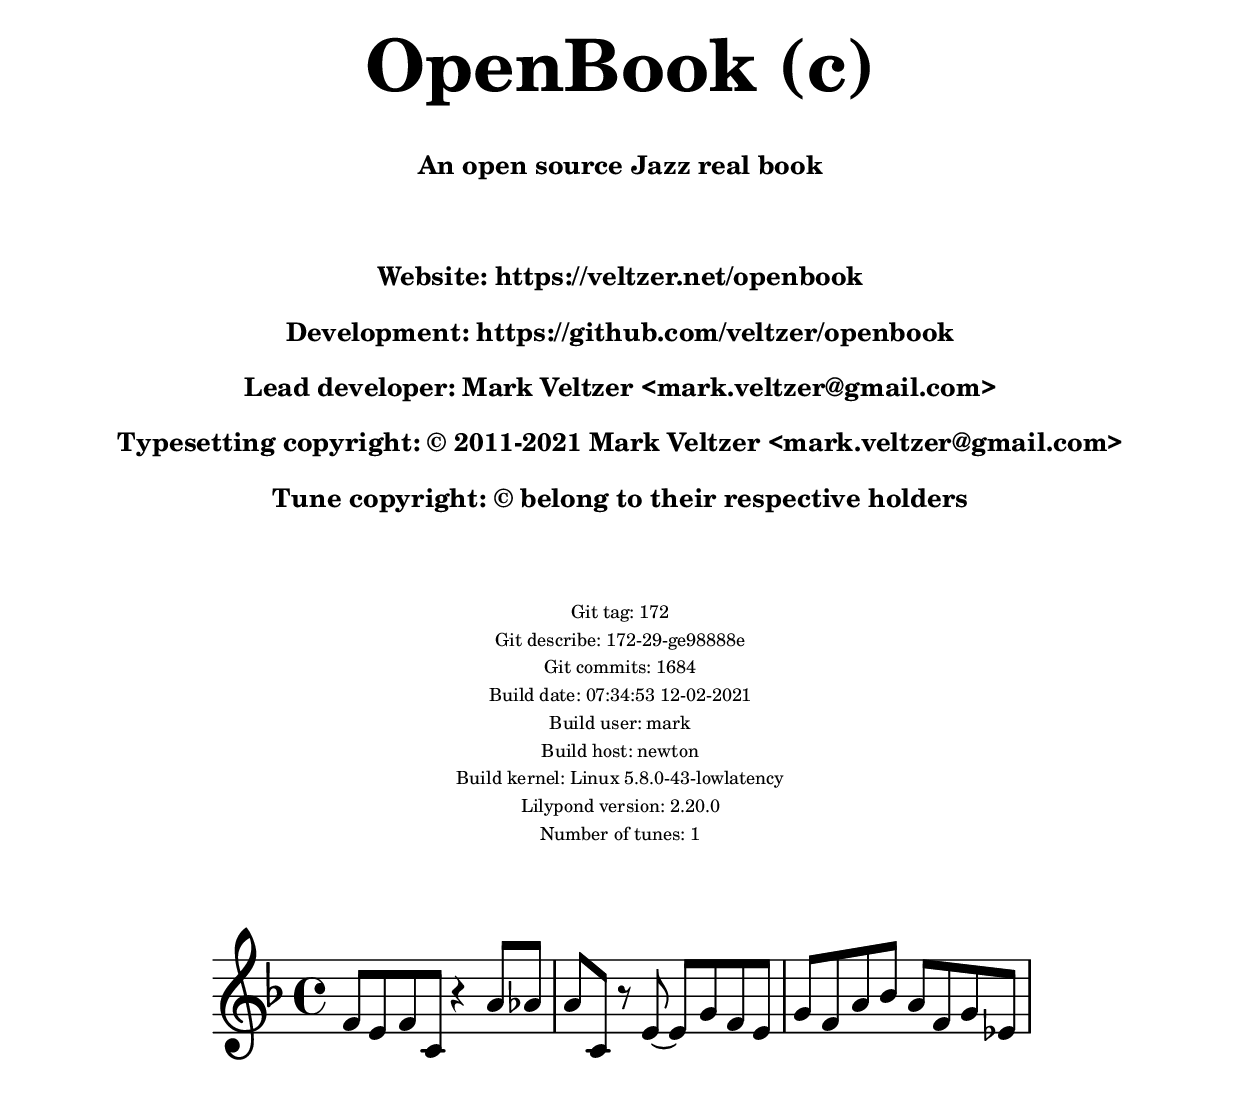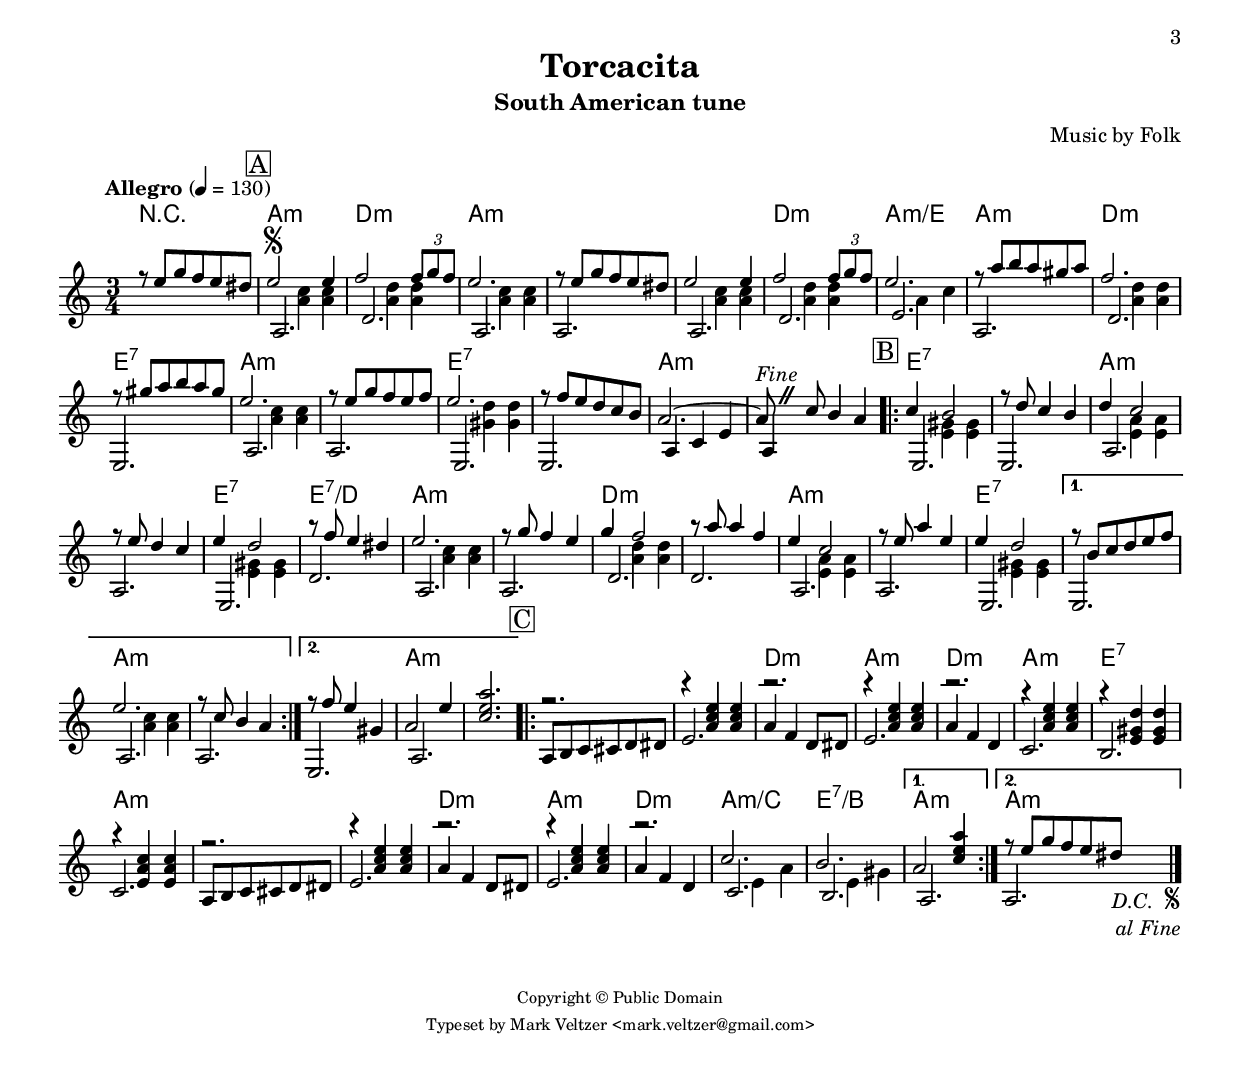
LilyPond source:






% lets emit the definitions

% end verbatim - this comment is a hack to prevent texinfo.tex
% from choking on non-European UTF-8 subsets

% this version tag will keep me compiling only on this version of lilypond.
%=====================================================================

\version "2.20.0"

% lets define a variable to hold the formatted build date (man 3 strftime):
%date=#(strftime "%T %d-%m-%Y" (localtime (current-time)))
%lilypond_version=#(lilypond-version)

% setting instruments for midi generation (bah - this doesn't work...)
%=====================================================================
%\set ChordNames.midiInstrument = #"acoustic grand"
%\set Staff.midiInstrument = #"flute"
%\set PianoStaff.instrumentName = #"acoustic grand"
% do not show chords unless they change...
%\set chordChanges = ##t

% number of staffs per page (this does not work because of my breaks)
%\paper {
%	system-count = #7
%}

\paper {
%% reduce spaces between systems and the bottom (taken from the lilypond
%% documentation and found the relevant variable)
%% the result of this is that I can fit 8 single staffs in one page
%% which is ideal for Jazz (think 32 bar divided into 8 lines of 4 bars each...).
%% I should really only apply this thing for Jazz tunes but that is a TODO item.
%% default is 4\mm - 3 already causes 8 staffs to take 2 pages
	between-system-padding = 2\mm
%% default is 20\mm
%% between-system-space = 16\mm
%% ragged-last-bottom = ##f
%% ragged-bottom = ##f

%% make lilypond increase the distance of the footer from the bottom of the page
%% it seems that if you don't do something like this you're going to have
%% a real problem seeing the footer in postscript printing....
%%bottom-margin = 2.5\cm

%% from /usr/share/lilypond/2.12.3/ly/titling-init.ly
%% to stop lilypond from printing footers...
	oddFooterMarkup = \markup {}

%% prevent lilypond from printing the headers...

	scoreTitleMarkup = \markup {}
	bookTitleMarkup = \markup {}
}
\layout {
%% don't have the first line indented
	indent = 0.0 \cm
%% don't know what this is (taken from Laurent Martelli...)
%%textheight = 1.5\cm

	\context {
		\Score
	%% change the size of the text fonts
	%%\override LyricText #'font-family = #'typewriter
		\override LyricText #'font-size = #'-2

	%% set the style of the chords to Jazz - I don't see this making any effect
		\override ChordName #'style = #'jazz
	%%\override ChordName #'word-space = #2

	%% set the chord size and font
	%%\override ChordName #'font-series = #'bold
	%%\override ChordName #'font-family = #'roman
	%%\override ChordName #'font-size = #-1

	%% don't show bar numbers (for jazz it makes it too cluttery)
		\remove "Bar_number_engraver"
	}
}
% reduce the font size (taken from the lilypond info documentation, default is 20)
#(set-global-staff-size 17.82)

% There is no need to set the paper size to a4 since it is the default.
% make lilypond use paper of size a4 (Is this the default ?!?)
%#(set-default-paper-size "a4")
%)

% Don't have textedit:// links for every note in the pdf file.
% This reduces the size of the pdf by a lot
\pointAndClickOff

% chord related matters
myChordDefinitions={
	<c ees ges bes des' fes' aes'>-\markup \super {7alt}
	<c e g bes f'>-\markup \super {7sus}
	<c e g bes d f'>-\markup \super {9sus}
	<c e g f'>-\markup \super {sus}
	<c ees ges bes>-\markup { "m" \super { "7 " \flat "5" } }
	<c ees ges beses>-\markup { "dim" \super { "7" } }
	<c ees ges>-\markup { "dim" }
%%<c e g b>-\markup { "maj7" }
	<c e gis bes d'>-\markup { \super { "9 " \sharp "5" } }
	<c e g bes d' a'>-\markup \super {13}
	<c e g bes d' fis'>-\markup { \super { "9 " \sharp "11" } }
}
myChordExceptions=#(append
	(sequential-music-to-chord-exceptions myChordDefinitions #t)
	ignatzekExceptions
)

% some macros to be reused all over
% =====================================================================
myBreak=\break
% do line breaks really matter?
myEndLine=\break
%myEndLine={}
myEndLineVoltaNotLast={}
myEndLineVoltaLast=\break
myEndLineVolta=\break
partBar=\bar "||"
endBar=\bar "|."
startBar=\bar ".|"
startRepeat=\bar "|:"
endRepeat=\bar ":|"
startTune={}
endTune=\bar "|."
myFakeEndLine={}
mySegno=\mark \markup { \musicglyph #"scripts.segno" }
myCoda=\mark \markup { \musicglyph #"scripts.coda" }

% some functions to be reused all over
% =====================================================================
% A wrapper for section markers that allows us to control their formatting

% You can have a circle instead of a box using:
% \mark \markup { \circle #mark }
myMark =
#(define-music-function
	(parser location mark)
	(markup?)
	#{
	\mark \markup { \box #mark }
	#})
myWordMark =
#(define-music-function
	(parser location mark)
	(markup?)
	#{
	\mark \markup { \box #mark }
	#})
% grace that does appoggiatura
%\grace $notes
myGrace = #(define-music-function (parser location notes) (ly:music?) #{ \appoggiatura $notes #})
% grace that does nothing
%myGrace = #(define-music-function (parser location notes) (ly:music?) #{ #})

% this is a macro that * really * breaks lines. You don't really need this since a regular \break will work
% AS LONG AS you have the '\remove Bar_engraver' enabled...
hardBreak={ \bar "" \break }
% a macro to make vertical space
verticalSpace=\markup { \null }

% macros to help in parenthesizing chords
% see the playground area for openbook and http://lilypond.1069038.n5.nabble.com/Parenthesizing-chord-names-td44370.html
#(define (left-parenthesis-ignatzek-chord-names in-pitches bass inversion context) (markup #:line ("(" (ignatzek-chord-names in-pitches bass inversion context))))
#(define (right-parenthesis-ignatzek-chord-names in-pitches bass inversion context) (markup #:line ((ignatzek-chord-names in-pitches bass inversion context) ")")))
#(define (parenthesis-ignatzek-chord-names in-pitches bass inversion context) (markup #:line ("(" (ignatzek-chord-names in-pitches bass inversion context) ")")))
LPC = { \once \set chordNameFunction = #left-parenthesis-ignatzek-chord-names }
RPC = { \once \set chordNameFunction = #right-parenthesis-ignatzek-chord-names }
OPC = { \once \set chordNameFunction = #parenthesis-ignatzek-chord-names }

% some macros for marking parts of jazz tunes
% =====================================================================
startSong={}
% If we want endings of parts to be denoted by anything we need
% to find a smarter function that this since this will tend
% to make other things disapper (repeat markings etc)
%endSong=\bar "|."
endSong={}
startPart={}
% If we want endings of parts to be denoted by anything we need
% to find a smarter function that this since this will tend
% to make other things disapper (repeat markings etc)
% endPart=\bar "||"
endPart={}
startChords={
%% this causes chords that do not change to disappear...
	\set chordChanges = ##t
%% use my own chord exceptions
	\set chordNameExceptions = #myChordExceptions
}
endChords={}


% lets always include guitar definitions
\include "predefined-guitar-fretboards.ly"

% book header
%\book {
%% this is the title page
	\bookpart {
		\markup {
			\column {
				\null
				\null
				\null
				\null
				\null
				\null
				\null
				\null
				\null
				\null
				\fill-line { \fontsize #11 \bold "OpenBook (c)"}
				\null
				\null
				\fill-line { \larger \larger \bold "An open source Jazz real book" }
				\null
				\null
				\null
				\fill-line {
					\huge \bold \concat {
						"Website: "
						\with-url #"https://veltzer.net/openbook" https://veltzer.net/openbook
					}
				}
				\null
				\fill-line {
					\huge \bold \concat {
						"Development: "
						\with-url #"https://github.com/veltzer/openbook" https://github.com/veltzer/openbook
					}
				}
				\null
				\fill-line {
					\huge \bold \concat {
						"Lead developer: Mark Veltzer "
						"<" \with-url #"mailto:mark.veltzer@gmail.com" mark.veltzer@gmail.com ">"
					}
				}
				\null
				\fill-line {
					\huge \bold \concat {
						"Typesetting copyright: © 2011-"
						2021
						" Mark Veltzer "
						"<" \with-url #"mailto:mark.veltzer@gmail.com" mark.veltzer@gmail.com ">"
					}
				}
				\null
				\fill-line { \huge \bold "Tune copyright: © belong to their respective holders" }
				\null
				\null
				\null
				\fill-line { \small "Git tag: 172" }
				\fill-line { \small "Git describe: 172-29-ge98888e" }
				\fill-line { \small "Git commits: 1684" }
				\fill-line { \small "Build date: 07:34:53 12-02-2021" }
				\fill-line { \small "Build user: mark" }
				\fill-line { \small "Build host: newton" }
				\fill-line { \small "Build kernel: Linux 5.8.0-43-lowlatency" }
				\fill-line { \small "Lilypond version: 2.20.0" }
				\fill-line { \small "Number of tunes: 1" }
				\null
				\null
				\null
			}
		}
		\score {
			<<
				\new Staff="Melody" {
					\new Voice="Voice"
					\relative c' {
						\time 4/4
						\key f \major
						\set fontSize = #-3
						f8 e f c r4 a'8 aes | a c, r e~ e g f e | g f a bes a f g ees
					}
				}
			>>
			\layout {
				#(layout-set-staff-size 35)
				indent = 2.6\cm
			}
		}
	}

\markuplist \table-of-contents
\pageBreak

% from here everything needs to go into a loop

% include anything the user wants before the bookpart starts



PartChords=\chordmode {
	\startSong
	\startChords

%% there is no need to worry about which instrument plays the chords
%% since they will not be heard...

	r2. |

	a:m | d:m | a2.*2:m | \myFakeEndLine
	a2.:m | d:m | a:m/e | a:m | \myFakeEndLine
	d:m | e:7 | a2.*2:m | \myFakeEndLine
	e:7 | a:m | \myFakeEndLine

	\repeat volta 2 {
		e2.*2:7 | a:m | \myFakeEndLine
		e2.:7 | e:7/d | a2.*2:m | \myFakeEndLine
		d:m | a:m | \myFakeEndLine
		e2.:7 |
	} \alternative {
		{ e2.:7 | a2.*2:m | }
		{ e2.:7 | a2.*2:m | }
	} \myFakeEndLine

	\repeat volta 2 {
		a2.*2:m | d2.:m | a:m | \myFakeEndLine
		d:m | a:m | e:7 | a:m | \myFakeEndLine
		a2.*2:m | d2.:m | a:m | \myFakeEndLine
		d:m | a:m/c | e:7/b |
	} \alternative {
		{ a:m | }
		{ a:m | }
	} \myFakeEndLine

	\endChords
	\endSong
}

PartHighVoice=\relative c' {

	\tempo "Allegro" 4 = 130
	\time 3/4
	\key c \major

%% this is to let lily know that this is voice one
	\voiceOne

	r8 e' g f e dis |

	\myMark "A"
	e2\segno e4 | f2 \tuplet 3/2 {f8 g f} | e2. | r8 e g f e dis | \myFakeEndLine
	e2 e4 | f2 \tuplet 3/2 {f8 g f} | e2. | r8 a b a gis a | \myFakeEndLine
	f2. | r8 gis a b a gis | e2. | r8 e g f e f | \myFakeEndLine
	e2. | r8 f e d c b | a2. ~ | a8-\markup { \italic "Fine" }
	\override BreathingSign.text = \markup {
		\musicglyph #"scripts.caesura.straight"
	}
	\breathe
	c b4 a | \myFakeEndLine

	\myMark "B"
	\repeat volta 2 {
		c4 b2 | r8 d c4 b | d c2 | r8 e d4 c | \myFakeEndLine
		e d2 | r8 f e4 dis | e2. | r8 g f4 e | \myFakeEndLine
		g f2 | r8 a a4 f | e c2 | r8 e a4 e | \myFakeEndLine
		e d2 |
	} \alternative {
		{ r8 b c d e f | e2. | r8 c b4 a | }
		{ r8 f' e4 gis, | a2 e'4 | <c e a>2. | }
	} \myFakeEndLine

	\myMark "C"
	\repeat volta 2 {
		r2. | r4 <a c e> <a c e> | r2. | r4 <a c e> <a c e> | \myFakeEndLine
		r2. | r4 <a c e> <a c e> | r4 <e gis d'> <e gis d'> | r4 <e a c> <e a c> | \myFakeEndLine
		r2. | r4 <a c e> <a c e> | r2. | r4 <a c e> <a c e> | \myFakeEndLine
		r2. | c | b |
	} \alternative {
		{ a2 <c e a>4 | }
		{ r8 e g f e dis_\markup {
			\center-column {
				\line
				{ \italic "D.C. "
				\tiny \raise #1
				\musicglyph #"scripts.segno"
				}
				\italic " al Fine"
			}
		} | }
	} \myFakeEndLine

	\endTune
}

PartMidVoice=\relative c' {
	\time 3/4

%% this is to let lily know that this is voice one
	\voiceTwo

	s2. |

	s4 <a' c> <a c> | s <a d> <a d> | s <a c> <a c> | s2. |
	s4 <a c> <a c> | s <a d> <a d> | s a c | s2. |
	s4 <a d> <a d> | s2. | s4 <a c> <a c> | s2. |
	s4 <gis d'> <gis d'> | s2. | s | s |

	\repeat volta 2 {
		s4 <e gis> <e gis> | s2. | s4 <e a> <e a> | s2. |
		s4 <e gis> <e gis> | s2. | s4 <a c> <a c> | s2. |
		s4 <a d> <a d> | s2. | s4 <e a> <e a> | s2. |
		s4 <e gis> <e gis> |
	} \alternative {
		{ s2. | s4 <a c> <a c> | s2. | }
		{ s2. | s2. | s2. | }
	}

	\repeat volta 2 {
		s2. | s2. | s2. | s2. |
		s2. | s2. | s2. | s2. |
		s2. | s2. | s2. | s2. |
		s2. | s4 e a | s e gis |
	} \alternative {
		{ s2. | }
		{ s2. | }
	}
}

PartLowVoice=\relative c' {
	\time 3/4

%% this is to let lily know that this is voice one
	\voiceThree

	s2. |

	a2. | d | a | a |
	a | d | e | a, |
	d | e, | a | a |
	e | e | a4 c e | a, s s |

	\repeat volta 2 {
		e2. | e | a | a |
		e | d' | a | a |
		d | d | a | a |
		e |
	} \alternative {
		{ e | a | a | }
		{ e | a | s | }
	}

	\repeat volta 2 {
		a8 b c cis d dis | e2. | a4 f d8 dis | e2. |
		a4 f d | c2. | b | c |
		a8 b c cis d dis | e2. | a4 f d8 dis | e2. |
		a4 f d | c2. | b |
	} \alternative {
		{ a | }
		{ a | }
	}
}



\bookpart {

% this causes the variables to be defined...











% now play with the variables that depend on language



% calculate the tag line


% calculate the typesetby




\tocItem \markup "Torcacita / Folk"





% taken from "/usr/share/lilypond/2.12.3/ly/titling-init.ly"
\markup {
	\column {
		\override #'(baseline-skip . 3.5)
		\column {
			\huge \larger \bold
			\fill-line { \larger "Torcacita" }
			\fill-line { \large \smaller \bold \larger "South American tune" }
			\fill-line {
				""
				"Music by Folk"
			}
			\fill-line {
				""
			}
		}
	}
}
\noPageBreak






% score for printing
\score {
	<<
		\new ChordNames="Partchords" \PartChords
		\new Staff="Melody" <<
			\new Voice="highvoice" \PartHighVoice
			\new Voice="midvoice" \PartMidVoice
			\new Voice="lowvoice" \PartLowVoice
		>>
	>>
	\layout {
	}
}


\noPageBreak
\markup \column {
%% just a little space
	\null
	\fill-line {
		\smaller \smaller { "Copyright © Public Domain" }
	}
	\fill-line {
		\smaller \smaller { "Typeset by Mark Veltzer <mark.veltzer@gmail.com>" }
	}
}



}


% book footer
%}
